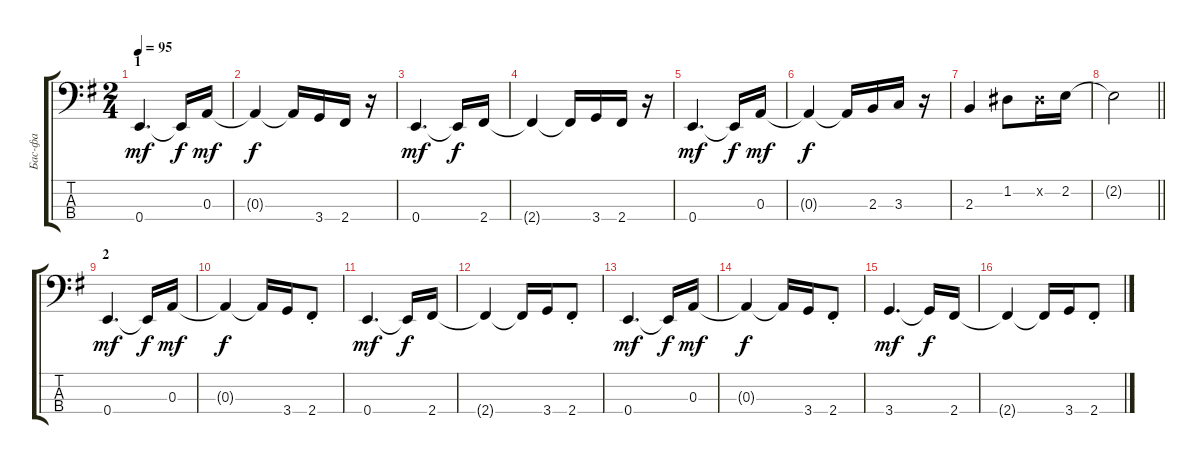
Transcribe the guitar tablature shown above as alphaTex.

\track ("Бас-фа" "Бас-фа") {instrument slapbass1}
\staff {score tabs}
\tuning (G2 D2 A1 E1) {hide}
\ts (2 4)
\section ("" "1")
\tempo 95
\clef f4
\ks eminor
0.4.4{d dy mf instrument slapbass1} 0.4{t}.16{dy f} 0.3.16{dy mf} |
0.3{t}.4{dy f} 0.3{t}.16 3.4.16 2.4.16 r.16 |
0.4.4{d dy mf} 0.4{t}.16{dy f} 2.4.16 |
2.4{t}.4 2.4{t}.16 3.4.16 2.4.16 r.16 |
0.4.4{d dy mf} 0.4{t}.16{dy f} 0.3.16{dy mf} |
0.3{t}.4{dy f} 0.3{t}.16 2.3.16 3.3.16 r.16 |
2.3.4 1.2.8 1.2{x}.16 2.2.16 |
\barLineRight lightlight
2.2{t}.2 |
\section ("" "2")
0.4.4{d dy mf} 0.4{t}.16{dy f} 0.3.16{dy mf} |
0.3{t}.4{dy f} 0.3{t}.16 3.4.16 2.4{st}.8 |
0.4.4{d dy mf} 0.4{t}.16{dy f} 2.4.16 |
2.4{t}.4 2.4{t}.16 3.4.16 2.4{st}.8 |
0.4.4{d dy mf} 0.4{t}.16{dy f} 0.3.16{dy mf} |
0.3{t}.4{dy f} 0.3{t}.16 3.4.16 2.4{st}.8 |
3.4.4{d dy mf} 3.4{t}.16{dy f} 2.4.16 |
2.4{t}.4 2.4{t}.16 3.4.16 2.4{st}.8
